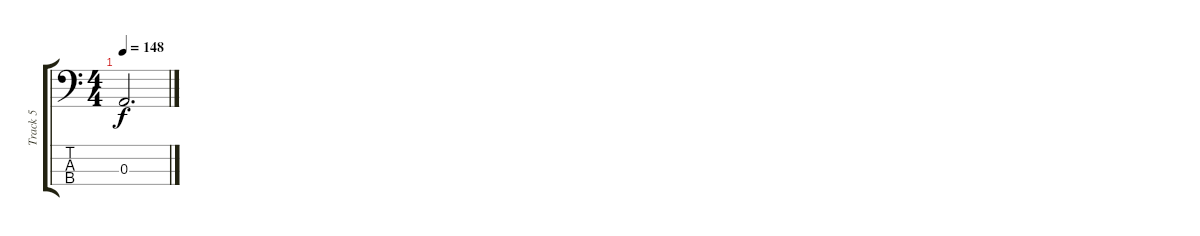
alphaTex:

\track ("Track 5" "Track 5") {instrument electricbassfinger}
\staff {score tabs}
\tuning (G2 D2 A1 E1) {hide}
\ts (4 4)
\tempo 148
\clef f4
\ks c
0.3{t}.2{d dy f}
